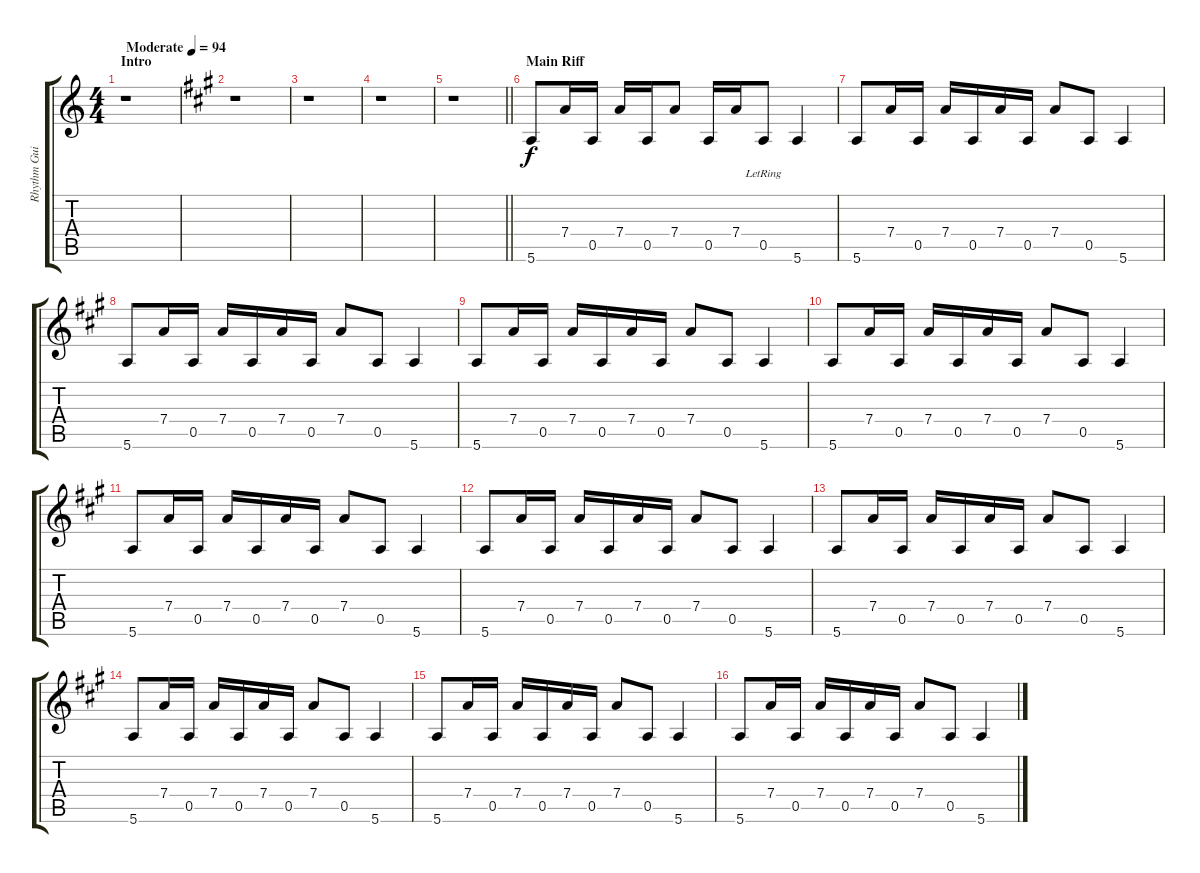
\track ("Rhythm Guitar" "Rhythm Gui") {instrument acousticguitarsteel}
\staff {score tabs}
\tuning (E4 B3 G3 D3 A2 E2) {hide}
\ts (4 4)
\section ("" "Intro")
\tempo (94 "Moderate")
\clef g2
\ks c
r.1{dy f instrument acousticguitarsteel} |
\ks a
r.1 |
r.1 |
r.1 |
\barLineRight lightlight
r.1 |
\section ("" "Main Riff")
5.6.8 7.4.16 0.5.16 7.4.16 0.5.16 7.4.8 0.5.16 7.4.16 0.5{lr}.8 5.6.4 |
5.6.8 7.4.16 0.5.16 7.4.16 0.5.16 7.4.16 0.5.16 7.4.8 0.5.8 5.6.4 |
5.6.8 7.4.16 0.5.16 7.4.16 0.5.16 7.4.16 0.5.16 7.4.8 0.5.8 5.6.4 |
5.6.8 7.4.16 0.5.16 7.4.16 0.5.16 7.4.16 0.5.16 7.4.8 0.5.8 5.6.4 |
5.6.8 7.4.16 0.5.16 7.4.16 0.5.16 7.4.16 0.5.16 7.4.8 0.5.8 5.6.4 |
5.6.8 7.4.16 0.5.16 7.4.16 0.5.16 7.4.16 0.5.16 7.4.8 0.5.8 5.6.4 |
5.6.8 7.4.16 0.5.16 7.4.16 0.5.16 7.4.16 0.5.16 7.4.8 0.5.8 5.6.4 |
5.6.8 7.4.16 0.5.16 7.4.16 0.5.16 7.4.16 0.5.16 7.4.8 0.5.8 5.6.4 |
5.6.8 7.4.16 0.5.16 7.4.16 0.5.16 7.4.16 0.5.16 7.4.8 0.5.8 5.6.4 |
5.6.8 7.4.16 0.5.16 7.4.16 0.5.16 7.4.16 0.5.16 7.4.8 0.5.8 5.6.4 |
5.6.8 7.4.16 0.5.16 7.4.16 0.5.16 7.4.16 0.5.16 7.4.8 0.5.8 5.6.4
